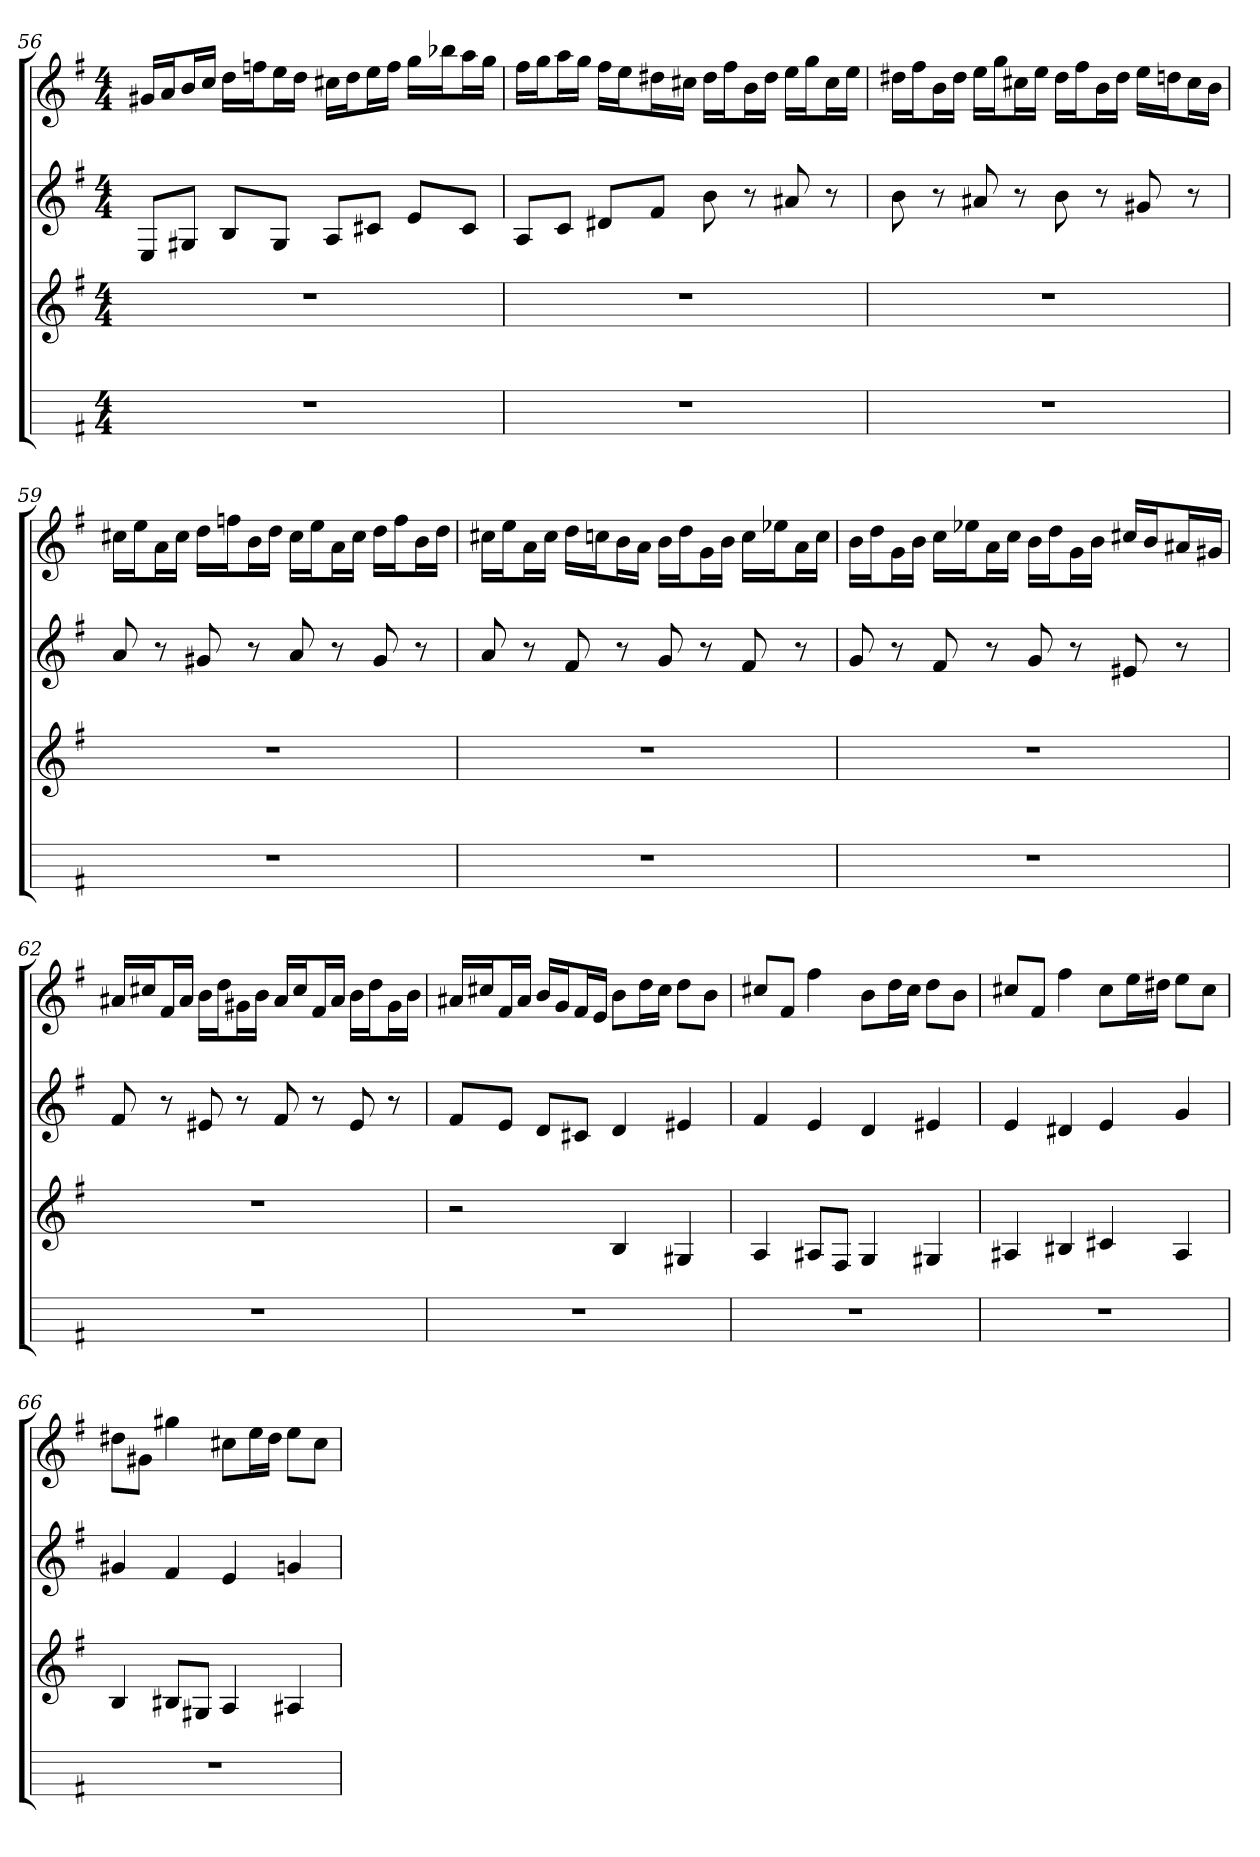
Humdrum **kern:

**kern	**kern	**kern	**kern
*part4	*part3	*part2	*part1
*staff4	*staff3	*staff2	*staff1
*k[f#]	*k[f#]	*k[f#]	*k[f#]
*M4/4	*M4/4	*M4/4	*M4/4
=56	=56	=56	=56
1r	1r	8EL	16g#XLL
.	.	.	16aJ
.	.	8G#XJ	16bL
.	.	.	16ccJJ
.	.	8BL	16ddLL
.	.	.	16ffnJ
.	.	8G#J	16eeL
.	.	.	16ddJJ
.	.	8AL	16cc#XLL
.	.	.	16ddJ
.	.	8c#XJ	16eeL
.	.	.	16ffJJ
.	.	8eL	16ggLL
.	.	.	16bb-XJ
.	.	8c#J	16aaL
.	.	.	16ggJJ
=57	=57	=57	=57
1r	1r	8AL	16ff#LL
.	.	.	16ggJ
.	.	8cJ	16aaL
.	.	.	16ggJJ
.	.	8d#XL	16ff#LL
.	.	.	16eeJ
.	.	8f#J	16dd#XL
.	.	.	16cc#XJJ
.	.	8b	16dd#LL
.	.	.	16ff#J
.	.	8r	16bL
.	.	.	16dd#JJ
.	.	8a#X	16eeLL
.	.	.	16ggJ
.	.	8r	16cc#L
.	.	.	16eeJJ
=58	=58	=58	=58
1r	1r	8b	16dd#XLL
.	.	.	16ff#J
.	.	8r	16bL
.	.	.	16dd#JJ
.	.	8a#X	16eeLL
.	.	.	16ggJ
.	.	8r	16cc#XL
.	.	.	16eeJJ
.	.	8b	16dd#LL
.	.	.	16ff#J
.	.	8r	16bL
.	.	.	16dd#JJ
.	.	8g#X	16eeLL
.	.	.	16ddnJ
.	.	8r	16cc#L
.	.	.	16bJJ
=59	=59	=59	=59
1r	1r	8a	16cc#XLL
.	.	.	16eeJ
.	.	8r	16aL
.	.	.	16cc#JJ
.	.	8g#X	16ddLL
.	.	.	16ffnJ
.	.	8r	16bL
.	.	.	16ddJJ
.	.	8a	16cc#LL
.	.	.	16eeJ
.	.	8r	16aL
.	.	.	16cc#JJ
.	.	8g#	16ddLL
.	.	.	16ffJ
.	.	8r	16bL
.	.	.	16ddJJ
=60	=60	=60	=60
1r	1r	8a	16cc#XLL
.	.	.	16eeJ
.	.	8r	16aL
.	.	.	16cc#JJ
.	.	8f#	16ddLL
.	.	.	16ccnJ
.	.	8r	16bL
.	.	.	16aJJ
.	.	8g	16bLL
.	.	.	16ddJ
.	.	8r	16gL
.	.	.	16bJJ
.	.	8f#	16ccLL
.	.	.	16ee-XJ
.	.	8r	16aL
.	.	.	16ccJJ
=61	=61	=61	=61
1r	1r	8g	16bLL
.	.	.	16ddJ
.	.	8r	16gL
.	.	.	16bJJ
.	.	8f#	16ccLL
.	.	.	16ee-XJ
.	.	8r	16aL
.	.	.	16ccJJ
.	.	8g	16bLL
.	.	.	16ddJ
.	.	8r	16gL
.	.	.	16bJJ
.	.	8e#X	16cc#XLL
.	.	.	16bJ
.	.	8r	16a#XL
.	.	.	16g#XJJ
=62	=62	=62	=62
1r	1r	8f#	16a#XLL
.	.	.	16cc#XJ
.	.	8r	16f#L
.	.	.	16a#JJ
.	.	8e#X	16bLL
.	.	.	16ddJ
.	.	8r	16g#XL
.	.	.	16bJJ
.	.	8f#	16a#LL
.	.	.	16cc#J
.	.	8r	16f#L
.	.	.	16a#JJ
.	.	8e#	16bLL
.	.	.	16ddJ
.	.	8r	16g#L
.	.	.	16bJJ
=63	=63	=63	=63
1r	2r	8f#L	16a#XLL
.	.	.	16cc#XJ
.	.	8eJ	16f#L
.	.	.	16a#JJ
.	.	8dL	16bLL
.	.	.	16gJ
.	.	8c#XJ	16f#L
.	.	.	16eJJ
.	4B	4d	8bL
.	.	.	16ddL
.	.	.	16cc#JJ
.	4G#X	4e#X	8ddL
.	.	.	8bJ
=64	=64	=64	=64
1r	4A	4f#	8cc#XL
.	.	.	8f#J
.	8A#XL	4e	4ff#
.	8F#J	.	.
.	4G	4d	8bL
.	.	.	16ddL
.	.	.	16cc#JJ
.	4G#X	4e#X	8ddL
.	.	.	8bJ
=65	=65	=65	=65
1r	4A#X	4e	8cc#XL
.	.	.	8f#J
.	4B#X	4d#X	4ff#
.	4c#X	4e	8cc#L
.	.	.	16eeL
.	.	.	16dd#XJJ
.	4A#	4g	8eeL
.	.	.	8cc#J
=66	=66	=66	=66
1r	4B	4g#X	8dd#XL
.	.	.	8g#XJ
.	8B#XL	4f#	4gg#X
.	8G#XJ	.	.
.	4A	4e	8cc#XL
.	.	.	16eeL
.	.	.	16dd#JJ
.	4A#X	4gn	8eeL
.	.	.	8cc#J
=	=	=	=
*-	*-	*-	*-
